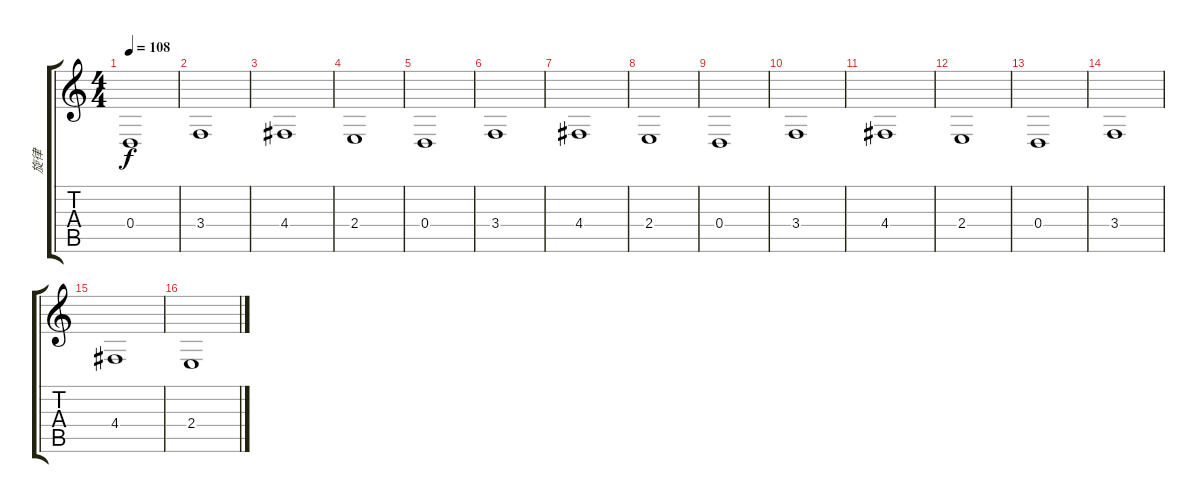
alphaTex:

\track ("旋律" "旋律") {instrument acousticgrandpiano}
\staff {score tabs}
\tuning (E4 B3 G3 D3 A2 E2) {hide}
\ts (4 4)
\tempo 108
\clef g2
\ks c
0.4.1{dy f} |
3.4.1 |
4.4.1 |
2.4.1 |
0.4.1 |
3.4.1 |
4.4.1 |
2.4.1 |
0.4.1 |
3.4.1 |
4.4.1 |
2.4.1 |
0.4.1 |
3.4.1 |
4.4.1 |
2.4.1
